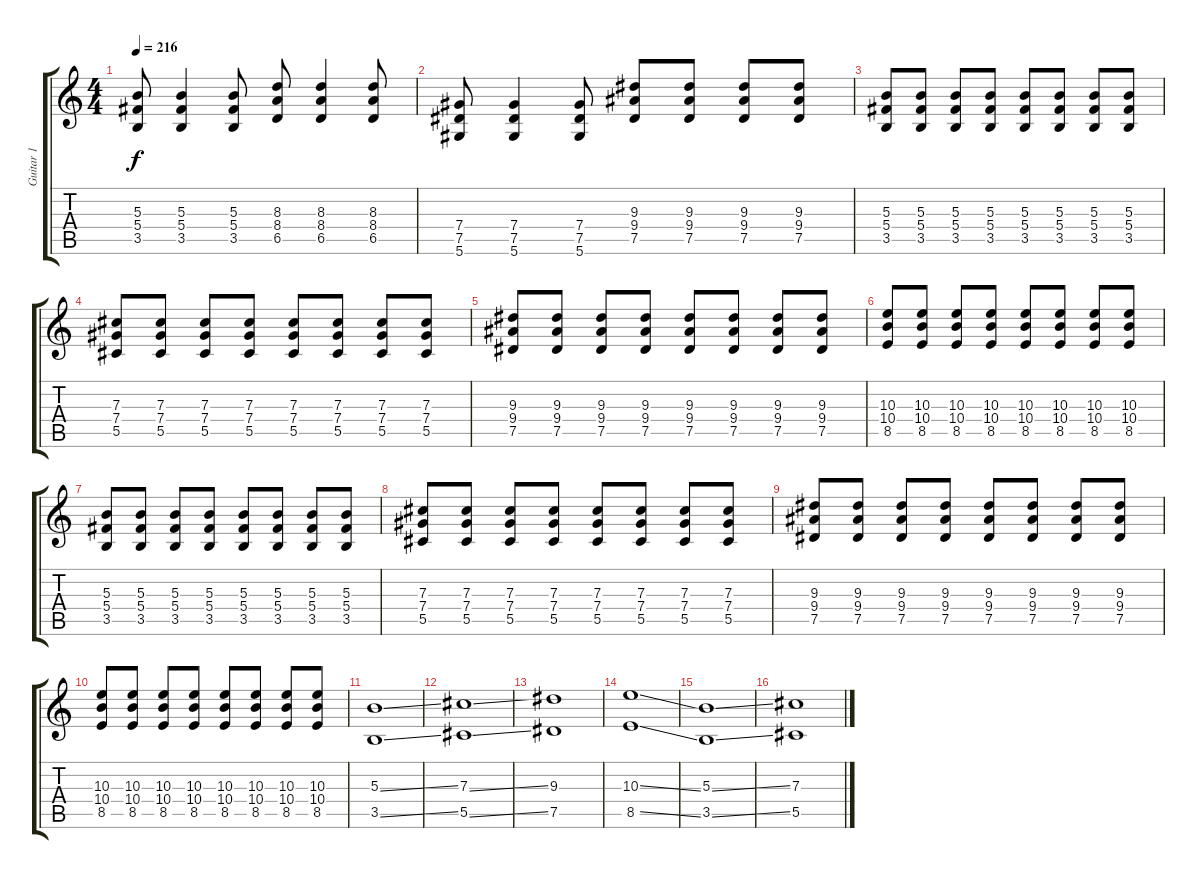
\track ("Guitar 1" "Guitar 1") {instrument electricguitarclean}
\staff {score tabs}
\tuning (Eb4 Bb3 Gb3 Db3 Ab2 Eb2) {hide}
\ts (4 4)
\tempo 216
\clef g2
\ks c
(5.3 5.4 3.5).8{dy f} (5.3 5.4 3.5).4 (5.3 5.4 3.5).8 (8.3 8.4 6.5).8 (8.3 8.4 6.5).4 (8.3 8.4 6.5).8 |
(7.4 7.5 5.6).8 (7.4 7.5 5.6).4 (7.4 7.5 5.6).8 (9.3 9.4 7.5).8 (9.3 9.4 7.5).8 (9.3 9.4 7.5).8 (9.3 9.4 7.5).8 |
(5.3 5.4 3.5).8 (5.3 5.4 3.5).8 (5.3 5.4 3.5).8 (5.3 5.4 3.5).8 (5.3 5.4 3.5).8 (5.3 5.4 3.5).8 (5.3 5.4 3.5).8 (5.3 5.4 3.5).8 |
(7.3 7.4 5.5).8 (7.3 7.4 5.5).8 (7.3 7.4 5.5).8 (7.3 7.4 5.5).8 (7.3 7.4 5.5).8 (7.3 7.4 5.5).8 (7.3 7.4 5.5).8 (7.3 7.4 5.5).8 |
(9.3 9.4 7.5).8 (9.3 9.4 7.5).8 (9.3 9.4 7.5).8 (9.3 9.4 7.5).8 (9.3 9.4 7.5).8 (9.3 9.4 7.5).8 (9.3 9.4 7.5).8 (9.3 9.4 7.5).8 |
(10.3 10.4 8.5).8 (10.3 10.4 8.5).8 (10.3 10.4 8.5).8 (10.3 10.4 8.5).8 (10.3 10.4 8.5).8 (10.3 10.4 8.5).8 (10.3 10.4 8.5).8 (10.3 10.4 8.5).8 |
(5.3 5.4 3.5).8 (5.3 5.4 3.5).8 (5.3 5.4 3.5).8 (5.3 5.4 3.5).8 (5.3 5.4 3.5).8 (5.3 5.4 3.5).8 (5.3 5.4 3.5).8 (5.3 5.4 3.5).8 |
(7.3 7.4 5.5).8 (7.3 7.4 5.5).8 (7.3 7.4 5.5).8 (7.3 7.4 5.5).8 (7.3 7.4 5.5).8 (7.3 7.4 5.5).8 (7.3 7.4 5.5).8 (7.3 7.4 5.5).8 |
(9.3 9.4 7.5).8 (9.3 9.4 7.5).8 (9.3 9.4 7.5).8 (9.3 9.4 7.5).8 (9.3 9.4 7.5).8 (9.3 9.4 7.5).8 (9.3 9.4 7.5).8 (9.3 9.4 7.5).8 |
(10.3 10.4 8.5).8 (10.3 10.4 8.5).8 (10.3 10.4 8.5).8 (10.3 10.4 8.5).8 (10.3 10.4 8.5).8 (10.3 10.4 8.5).8 (10.3 10.4 8.5).8 (10.3 10.4 8.5).8 |
(5.3{ss} 3.5{ss}).1 |
(7.3{ss} 5.5{ss}).1 |
(9.3 7.5).1 |
(10.3{ss} 8.5{ss}).1 |
(5.3{ss} 3.5{ss}).1 |
(7.3{ss} 5.5{ss}).1
